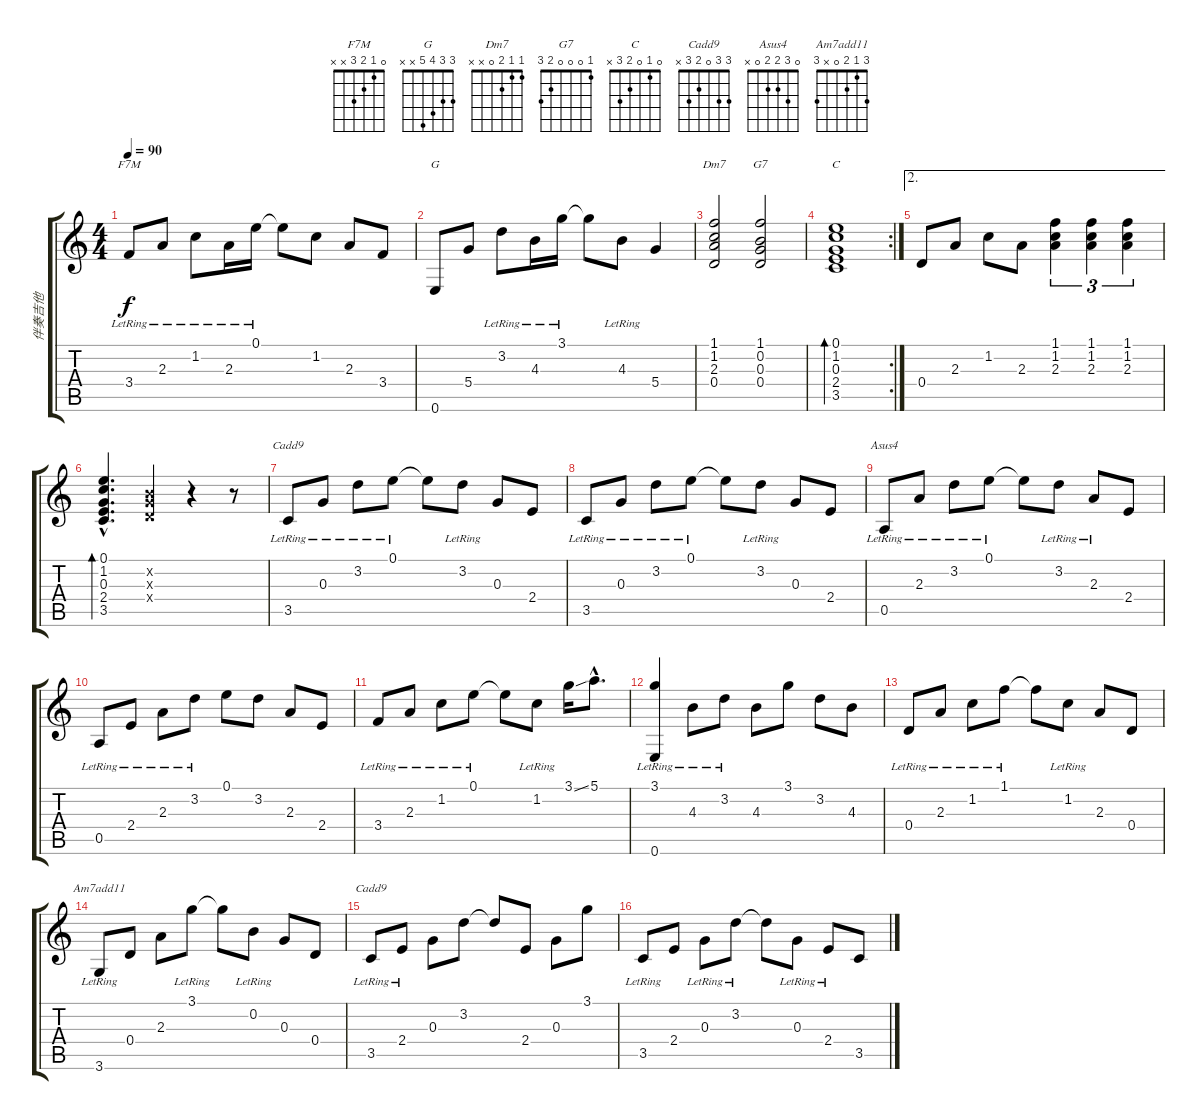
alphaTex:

\track ("伴奏吉他" "伴奏吉他") {instrument acousticguitarnylon}
\staff {score tabs}
\tuning (E4 B3 G3 D3 A2 E2) {hide}
\chord ("F7M" 0 1 2 3 x x)
\chord ("G" 3 3 4 5 x x)
\chord ("Dm7" 1 1 2 0 x x)
\chord ("G7" 1 0 0 0 2 3)
\chord ("C" 0 1 0 2 3 x)
\chord ("Cadd9" 0 3 0 2 3 x)
\chord ("Asus4" 0 3 2 2 0 x)
\chord ("Am7add11" 3 1 2 0 x 3)
\chord ("Cadd9" 3 3 0 2 3 x)
\ts (4 4)
\tempo 90
\clef g2
\ks c
3.4{lr}.8{ch "F7M" dy f} 2.3{lr}.8 1.2{lr}.8 2.3{lr}.16 0.1{lr}.16 0.1{t}.8 1.2.8 2.3.8 3.4.8 |
0.6.8{ch "G"} 5.4.8 3.2{lr}.8 4.3{lr}.16 3.1{lr}.16 3.1{t}.8 4.3{lr}.8 5.4.4 |
(1.1 1.2 2.3 0.4).2{ch "Dm7"} (1.1 0.2 0.3 0.4).2{ch "G7"} |
\rc 2
(0.1 1.2 0.3 2.4 3.5).1{bd 480 ch "C"} |
\ae 2
0.4.8 2.3.8 1.2.8 2.3.8 (1.1 1.2 2.3).4{tu (3 2)} (1.1 1.2 2.3).4{tu (3 2)} (1.1 1.2 2.3).4{tu (3 2)} |
(0.1{hac} 1.2{hac} 0.3{hac} 2.4{hac} 3.5{hac}).4{d bd 480} (0.2{x} 0.3{x} 0.4{x}).4 r.4 r.8 |
3.5{lr}.8{ch "Cadd9"} 0.3{lr}.8 3.2{lr}.8 0.1{lr}.8 0.1{t}.8 3.2{lr}.8 0.3.8 2.4.8 |
3.5{lr}.8 0.3{lr}.8 3.2{lr}.8 0.1{lr}.8 0.1{t}.8 3.2{lr}.8 0.3.8 2.4.8 |
0.5{lr}.8{ch "Asus4"} 2.3{lr}.8 3.2{lr}.8 0.1{lr}.8 0.1{t}.8 3.2{lr}.8 2.3{lr}.8 2.4.8 |
0.5{lr}.8 2.4{lr}.8 2.3{lr}.8 3.2{lr}.8 0.1.8 3.2.8 2.3.8 2.4.8 |
3.4{lr}.8 2.3{lr}.8 1.2{lr}.8 0.1{lr}.8 0.1{t}.8 1.2{lr}.8 3.1{ss}.16 5.1{hac}.8{d} |
(3.1{lr} 0.6).4 4.3{lr}.8 3.2{lr}.8 4.3.8 3.1.8 3.2.8 4.3.8 |
0.4{lr}.8 2.3{lr}.8 1.2{lr}.8 1.1{lr}.8 1.1{t}.8 1.2{lr}.8 2.3.8 0.4.8 |
3.6{lr}.8{ch "Am7add11"} 0.4.8 2.3.8 3.1{lr}.8 3.1{t}.8 0.2{lr}.8 0.3.8 0.4.8 |
3.5{lr}.8{ch "Cadd9"} 2.4{lr}.8 0.3.8 3.2.8 3.2{t}.8 2.4.8 0.3.8 3.1.8 |
3.5{lr}.8 2.4.8 0.3{lr}.8 3.2{lr}.8 3.2{t}.8 0.3{lr}.8 2.4{lr}.8 3.5.8
